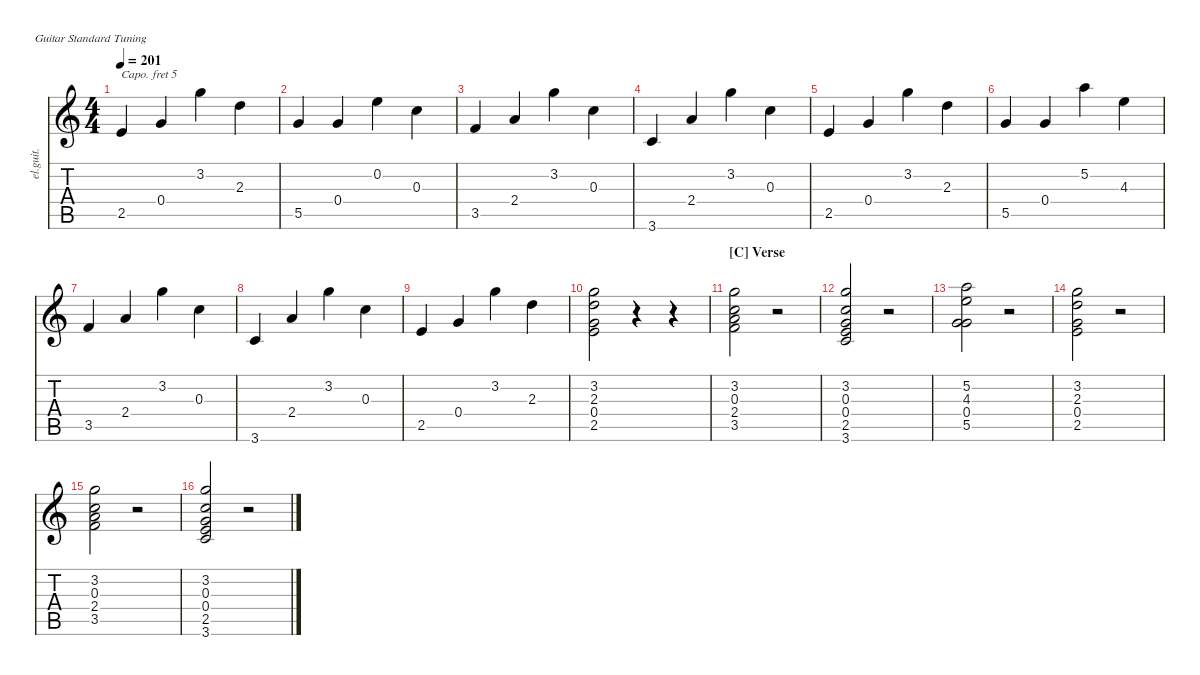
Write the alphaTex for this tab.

\defaultSystemsLayout 4
\hideDynamics
\bracketExtendMode nobrackets
\otherSystemsTrackNameOrientation horizontal
\track ("Clean Guitar" "el.guit.") {instrument electricguitarclean}
\staff {score tabs}
\capo 5
\tuning (E4 B3 G3 D3 A2 E2)
\ts (4 4)
\tempo 201
\clef g2
\ks aminor
2.5.4{dy mf beam Up} 0.4.4{beam Up} 3.2.4{beam Down} 2.3.4{beam Down} |
5.5.4{beam Up} 0.4.4{beam Up} 0.2.4{beam Down} 0.3.4{beam Down} |
3.5.4{beam Up} 2.4.4{beam Up} 3.2.4{beam Down} 0.3.4{beam Down} |
3.6.4{beam Up} 2.4.4{beam Up} 3.2.4{beam Down} 0.3.4{beam Down} |
2.5.4{beam Up} 0.4.4{beam Up} 3.2.4{beam Down} 2.3.4{beam Down} |
5.5.4{beam Up} 0.4.4{beam Up} 5.2.4{beam Down} 4.3.4{beam Down} |
3.5.4{beam Up} 2.4.4{beam Up} 3.2.4{beam Down} 0.3.4{beam Down} |
3.6.4{beam Up} 2.4.4{beam Up} 3.2.4{beam Down} 0.3.4{beam Down} |
2.5.4{beam Up} 0.4.4{beam Up} 3.2.4{beam Down} 2.3.4{beam Down} |
(2.5 2.3 0.4 3.2).2{beam Down} r.4{beam Down} r.4{beam Down} |
\section ("C" "Verse")
(3.5 2.4 3.2 0.3).2{beam Down} r.2{beam Down} |
(3.6 2.5 0.4 0.3 3.2).2{beam Up} r.2{beam Up} |
(5.5 0.4 4.3 5.2).2{beam Down} r.2{beam Down} |
(2.5 0.4 2.3 3.2).2{beam Down} r.2{beam Down} |
(3.5 2.4 0.3 3.2).2{beam Down} r.2{beam Down} |
(3.6 2.5 0.4 0.3 3.2).2{beam Up} r.2{beam Up}
